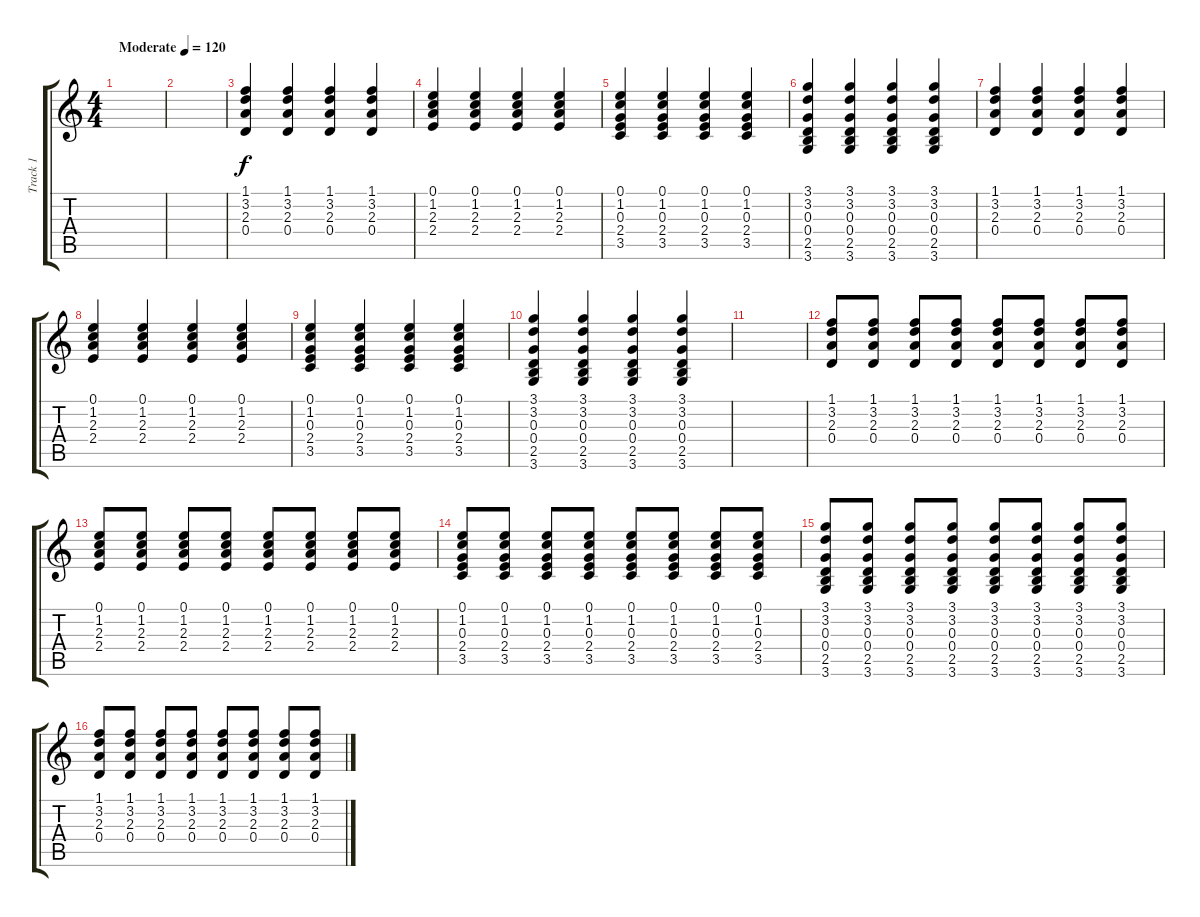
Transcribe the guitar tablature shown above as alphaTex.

\track ("Track 1" "Track 1") {instrument acousticguitarsteel}
\staff {score tabs}
\tuning (E4 B3 G3 D3 A2 E2) {hide}
\ts (4 4)
\tempo (120 "Moderate")
\clef g2
\ks c
|
|
(1.1 3.2 2.3 0.4).4 (1.1 3.2 2.3 0.4).4 (1.1 3.2 2.3 0.4).4 (1.1 3.2 2.3 0.4).4 |
(0.1 1.2 2.3 2.4).4 (0.1 1.2 2.3 2.4).4 (0.1 1.2 2.3 2.4).4 (0.1 1.2 2.3 2.4).4 |
(0.1 1.2 0.3 2.4 3.5).4 (0.1 1.2 0.3 2.4 3.5).4 (0.1 1.2 0.3 2.4 3.5).4 (0.1 1.2 0.3 2.4 3.5).4 |
(3.1 3.2 0.3 0.4 2.5 3.6).4 (3.1 3.2 0.3 0.4 2.5 3.6).4 (3.1 3.2 0.3 0.4 2.5 3.6).4 (3.1 3.2 0.3 0.4 2.5 3.6).4 |
(1.1 3.2 2.3 0.4).4 (1.1 3.2 2.3 0.4).4 (1.1 3.2 2.3 0.4).4 (1.1 3.2 2.3 0.4).4 |
(0.1 1.2 2.3 2.4).4 (0.1 1.2 2.3 2.4).4 (0.1 1.2 2.3 2.4).4 (0.1 1.2 2.3 2.4).4 |
(0.1 1.2 0.3 2.4 3.5).4 (0.1 1.2 0.3 2.4 3.5).4 (0.1 1.2 0.3 2.4 3.5).4 (0.1 1.2 0.3 2.4 3.5).4 |
(3.1 3.2 0.3 0.4 2.5 3.6).4 (3.1 3.2 0.3 0.4 2.5 3.6).4 (3.1 3.2 0.3 0.4 2.5 3.6).4 (3.1 3.2 0.3 0.4 2.5 3.6).4 |
|
(1.1 3.2 2.3 0.4).8 (1.1 3.2 2.3 0.4).8 (1.1 3.2 2.3 0.4).8 (1.1 3.2 2.3 0.4).8 (1.1 3.2 2.3 0.4).8 (1.1 3.2 2.3 0.4).8 (1.1 3.2 2.3 0.4).8 (1.1 3.2 2.3 0.4).8 |
(0.1 1.2 2.3 2.4).8 (0.1 1.2 2.3 2.4).8 (0.1 1.2 2.3 2.4).8 (0.1 1.2 2.3 2.4).8 (0.1 1.2 2.3 2.4).8 (0.1 1.2 2.3 2.4).8 (0.1 1.2 2.3 2.4).8 (0.1 1.2 2.3 2.4).8 |
(0.1 1.2 0.3 2.4 3.5).8 (0.1 1.2 0.3 2.4 3.5).8 (0.1 1.2 0.3 2.4 3.5).8 (0.1 1.2 0.3 2.4 3.5).8 (0.1 1.2 0.3 2.4 3.5).8 (0.1 1.2 0.3 2.4 3.5).8 (0.1 1.2 0.3 2.4 3.5).8 (0.1 1.2 0.3 2.4 3.5).8 |
(3.1 3.2 0.3 0.4 2.5 3.6).8 (3.1 3.2 0.3 0.4 2.5 3.6).8 (3.1 3.2 0.3 0.4 2.5 3.6).8 (3.1 3.2 0.3 0.4 2.5 3.6).8 (3.1 3.2 0.3 0.4 2.5 3.6).8 (3.1 3.2 0.3 0.4 2.5 3.6).8 (3.1 3.2 0.3 0.4 2.5 3.6).8 (3.1 3.2 0.3 0.4 2.5 3.6).8 |
(1.1 3.2 2.3 0.4).8 (1.1 3.2 2.3 0.4).8 (1.1 3.2 2.3 0.4).8 (1.1 3.2 2.3 0.4).8 (1.1 3.2 2.3 0.4).8 (1.1 3.2 2.3 0.4).8 (1.1 3.2 2.3 0.4).8 (1.1 3.2 2.3 0.4).8
